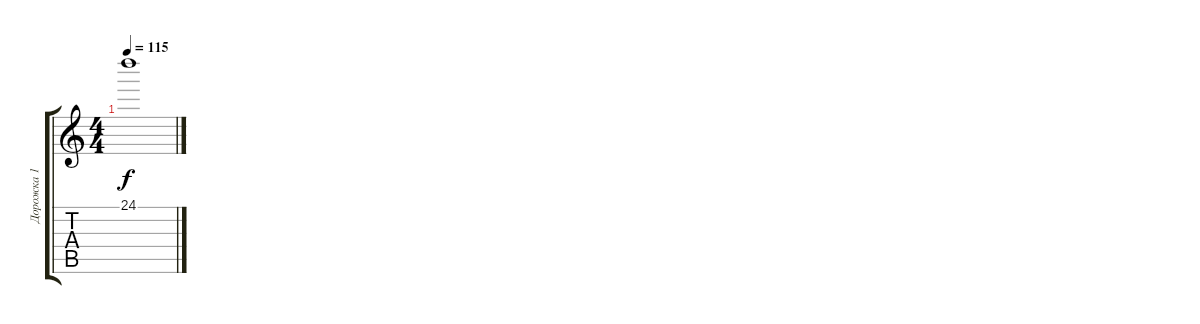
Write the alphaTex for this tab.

\track ("Дорожка 1" "Дорожка 1") {instrument distortionguitar}
\staff {score tabs}
\tuning (D4 A3 F3 C3 G2 D2) {hide}
\ts (4 4)
\tempo 115
\clef g2
\ks c
24.1.1{dy f}
